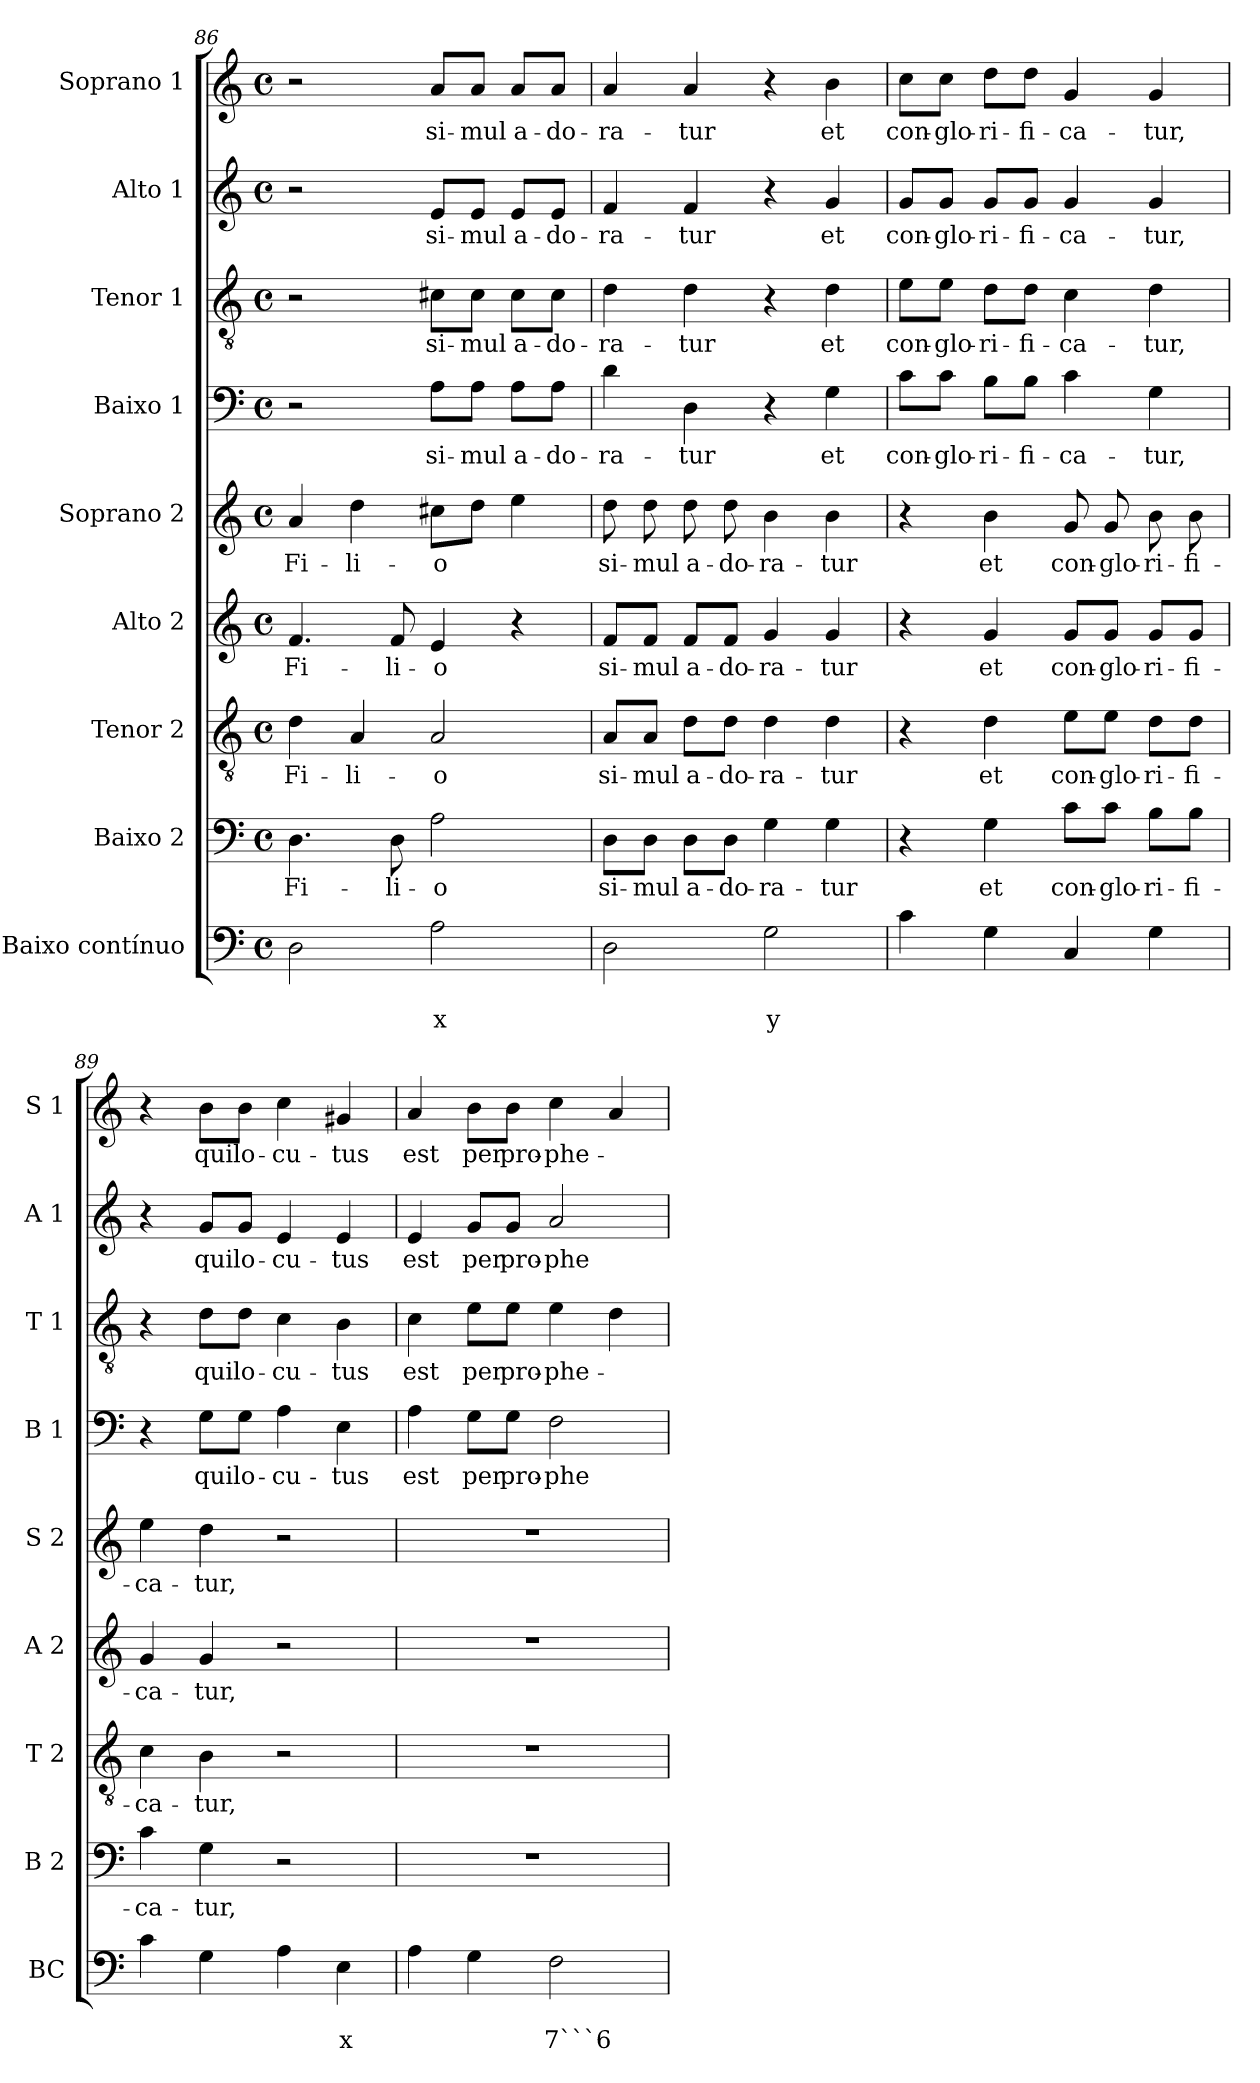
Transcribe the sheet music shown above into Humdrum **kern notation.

**kern	**text	**text	**kern	**text	**kern	**text	**kern	**text	**kern	**text	**kern	**text	**kern	**text	**kern	**text	**kern	**text
*part9	*part9	*part9	*part8	*part8	*part7	*part7	*part6	*part6	*part5	*part5	*part4	*part4	*part3	*part3	*part2	*part2	*part1	*part1
*staff9	*staff9	*staff9	*staff8	*staff8	*staff7	*staff7	*staff6	*staff6	*staff5	*staff5	*staff4	*staff4	*staff3	*staff3	*staff2	*staff2	*staff1	*staff1
*I"Baixo contínuo	*	*	*I"Baixo 2	*	*I"Tenor 2	*	*I"Alto 2	*	*I"Soprano 2	*	*I"Baixo 1	*	*I"Tenor 1	*	*I"Alto 1	*	*I"Soprano 1	*
*I'BC	*	*	*I'B 2	*	*I'T 2	*	*I'A 2	*	*I'S 2	*	*I'B 1	*	*I'T 1	*	*I'A 1	*	*I'S 1	*
*clefF4	*	*	*clefF4	*	*clefGv2	*	*clefG2	*	*clefG2	*	*clefF4	*	*clefGv2	*	*clefG2	*	*clefG2	*
*k[]	*	*	*k[]	*	*k[]	*	*k[]	*	*k[]	*	*k[]	*	*k[]	*	*k[]	*	*k[]	*
*C:	*	*	*C:	*	*C:	*	*C:	*	*C:	*	*C:	*	*C:	*	*C:	*	*C:	*
*M4/4	*	*	*M4/4	*	*M4/4	*	*M4/4	*	*M4/4	*	*M4/4	*	*M4/4	*	*M4/4	*	*M4/4	*
*met(c)	*	*	*met(c)	*	*met(c)	*	*met(c)	*	*met(c)	*	*met(c)	*	*met(c)	*	*met(c)	*	*met(c)	*
=86	=86	=86	=86	=86	=86	=86	=86	=86	=86	=86	=86	=86	=86	=86	=86	=86	=86	=86
!	!	!	!	!LO:LY:b	!	!LO:LY:b	!	!LO:LY:b	!	!LO:LY:b	!	!	!	!	!	!	!	!
2D\	.	.	4.D\	Fi-	4d\	Fi-	4.f/	Fi-	4a/	Fi-	2r	.	2r	.	2r	.	2r	.
!	!	!	!	!	!	!LO:LY:b	!	!	!	!LO:LY:b	!	!	!	!	!	!	!	!
.	.	.	.	.	4A/	-li-	.	.	4dd\	-li-	.	.	.	.	.	.	.	.
!	!	!	!	!LO:LY:b	!	!	!	!LO:LY:b	!	!	!	!	!	!	!	!	!	!
.	.	.	8D\	-li-	.	.	8f/	-li-	.	.	.	.	.	.	.	.	.	.
!	!	!LO:LY:b	!	!LO:LY:b	!	!LO:LY:b	!	!LO:LY:b	!	!LO:LY:b	!	!LO:LY:b	!	!LO:LY:b	!	!LO:LY:b	!	!LO:LY:b
2A\	.	x	2A\	-o	2A/	-o	4e/	-o	8cc#X\L	-o	8A\L	si-	8c#X\L	si-	8e/L	si-	8a/L	si-
!	!	!	!	!	!	!	!	!	!	!	!	!LO:LY:b	!	!LO:LY:b	!	!LO:LY:b	!	!LO:LY:b
.	.	.	.	.	.	.	.	.	8dd\J	.	8A\J	-mul	8c#\J	-mul	8e/J	-mul	8a/J	-mul
!	!	!	!	!	!	!	!	!	!	!	!	!LO:LY:b	!	!LO:LY:b	!	!LO:LY:b	!	!LO:LY:b
.	.	.	.	.	.	.	4r	.	4ee\	.	8A\L	a-	8c#\L	a-	8e/L	a-	8a/L	a-
!	!	!	!	!	!	!	!	!	!	!	!	!LO:LY:b	!	!LO:LY:b	!	!LO:LY:b	!	!LO:LY:b
.	.	.	.	.	.	.	.	.	.	.	8A\J	-do-	8c#\J	-do-	8e/J	-do-	8a/J	-do-
!!LO:PB:g=z
=87	=87	=87	=87	=87	=87	=87	=87	=87	=87	=87	=87	=87	=87	=87	=87	=87	=87	=87
!	!	!	!	!LO:LY:b	!	!LO:LY:b	!	!LO:LY:b	!	!LO:LY:b	!	!LO:LY:b	!	!LO:LY:b	!	!LO:LY:b	!	!LO:LY:b
2D\	.	.	8D\L	si-	8A/L	si-	8f/L	si-	8dd\	si-	4d\	-ra-	4d\	-ra-	4f/	-ra-	4a/	-ra-
!	!	!	!	!LO:LY:b	!	!LO:LY:b	!	!LO:LY:b	!	!LO:LY:b	!	!	!	!	!	!	!	!
.	.	.	8D\J	-mul	8A/J	-mul	8f/J	-mul	8dd\	-mul	.	.	.	.	.	.	.	.
!	!	!	!	!LO:LY:b	!	!LO:LY:b	!	!LO:LY:b	!	!LO:LY:b	!	!LO:LY:b	!	!LO:LY:b	!	!LO:LY:b	!	!LO:LY:b
.	.	.	8D\L	a-	8d\L	a-	8f/L	a-	8dd\	a-	4D\	-tur	4d\	-tur	4f/	-tur	4a/	-tur
!	!	!	!	!LO:LY:b	!	!LO:LY:b	!	!LO:LY:b	!	!LO:LY:b	!	!	!	!	!	!	!	!
.	.	.	8D\J	-do-	8d\J	-do-	8f/J	-do-	8dd\	-do-	.	.	.	.	.	.	.	.
!	!	!LO:LY:b	!	!LO:LY:b	!	!LO:LY:b	!	!LO:LY:b	!	!LO:LY:b	!	!	!	!	!	!	!	!
2G\	.	y	4G\	-ra-	4d\	-ra-	4g/	-ra-	4b\	-ra-	4r	.	4r	.	4r	.	4r	.
!	!	!	!	!LO:LY:b	!	!LO:LY:b	!	!LO:LY:b	!	!LO:LY:b	!	!LO:LY:b	!	!LO:LY:b	!	!LO:LY:b	!	!LO:LY:b
.	.	.	4G\	-tur	4d\	-tur	4g/	-tur	4b\	-tur	4G\	et	4d\	et	4g/	et	4b\	et
=88	=88	=88	=88	=88	=88	=88	=88	=88	=88	=88	=88	=88	=88	=88	=88	=88	=88	=88
!	!	!	!	!	!	!	!	!	!	!	!	!LO:LY:b	!	!LO:LY:b	!	!LO:LY:b	!	!LO:LY:b
4c\	.	.	4r	.	4r	.	4r	.	4r	.	8c\L	con-	8e\L	con-	8g/L	con-	8cc\L	con-
!	!	!	!	!	!	!	!	!	!	!	!	!LO:LY:b	!	!LO:LY:b	!	!LO:LY:b	!	!LO:LY:b
.	.	.	.	.	.	.	.	.	.	.	8c\J	-glo-	8e\J	-glo-	8g/J	-glo-	8cc\J	-glo-
!	!	!	!	!LO:LY:b	!	!LO:LY:b	!	!LO:LY:b	!	!LO:LY:b	!	!LO:LY:b	!	!LO:LY:b	!	!LO:LY:b	!	!LO:LY:b
4G\	.	.	4G\	et	4d\	et	4g/	et	4b\	et	8B\L	-ri-	8d\L	-ri-	8g/L	-ri-	8dd\L	-ri-
!	!	!	!	!	!	!	!	!	!	!	!	!LO:LY:b	!	!LO:LY:b	!	!LO:LY:b	!	!LO:LY:b
.	.	.	.	.	.	.	.	.	.	.	8B\J	-fi-	8d\J	-fi-	8g/J	-fi-	8dd\J	-fi-
!	!	!	!	!LO:LY:b	!	!LO:LY:b	!	!LO:LY:b	!	!LO:LY:b	!	!LO:LY:b	!	!LO:LY:b	!	!LO:LY:b	!	!LO:LY:b
4C/	.	.	8c\L	con-	8e\L	con-	8g/L	con-	8g/	con-	4c\	-ca-	4c\	-ca-	4g/	-ca-	4g/	-ca-
!	!	!	!	!LO:LY:b	!	!LO:LY:b	!	!LO:LY:b	!	!LO:LY:b	!	!	!	!	!	!	!	!
.	.	.	8c\J	-glo-	8e\J	-glo-	8g/J	-glo-	8g/	-glo-	.	.	.	.	.	.	.	.
!	!	!	!	!LO:LY:b	!	!LO:LY:b	!	!LO:LY:b	!	!LO:LY:b	!	!LO:LY:b	!	!LO:LY:b	!	!LO:LY:b	!	!LO:LY:b
4G\	.	.	8B\L	-ri-	8d\L	-ri-	8g/L	-ri-	8b\	-ri-	4G\	-tur,	4d\	-tur,	4g/	-tur,	4g/	-tur,
!	!	!	!	!LO:LY:b	!	!LO:LY:b	!	!LO:LY:b	!	!LO:LY:b	!	!	!	!	!	!	!	!
.	.	.	8B\J	-fi-	8d\J	-fi-	8g/J	-fi-	8b\	-fi-	.	.	.	.	.	.	.	.
=89	=89	=89	=89	=89	=89	=89	=89	=89	=89	=89	=89	=89	=89	=89	=89	=89	=89	=89
!	!	!	!	!LO:LY:b	!	!LO:LY:b	!	!LO:LY:b	!	!LO:LY:b	!	!	!	!	!	!	!	!
4c\	.	.	4c\	-ca-	4c\	-ca-	4g/	-ca-	4ee\	-ca-	4r	.	4r	.	4r	.	4r	.
!	!	!	!	!LO:LY:b	!	!LO:LY:b	!	!LO:LY:b	!	!LO:LY:b	!	!LO:LY:b	!	!LO:LY:b	!	!LO:LY:b	!	!LO:LY:b
4G\	.	.	4G\	-tur,	4B\	-tur,	4g/	-tur,	4dd\	-tur,	8G\L	qui	8d\L	qui	8g/L	qui	8b\L	qui
!	!	!	!	!	!	!	!	!	!	!	!	!LO:LY:b	!	!LO:LY:b	!	!LO:LY:b	!	!LO:LY:b
.	.	.	.	.	.	.	.	.	.	.	8G\J	lo-	8d\J	lo-	8g/J	lo-	8b\J	lo-
!	!	!	!	!	!	!	!	!	!	!	!	!LO:LY:b	!	!LO:LY:b	!	!LO:LY:b	!	!LO:LY:b
4A\	.	.	2r	.	2r	.	2r	.	2r	.	4A\	-cu-	4c\	-cu-	4e/	-cu-	4cc\	-cu-
!	!	!LO:LY:b	!	!	!	!	!	!	!	!	!	!LO:LY:b	!	!LO:LY:b	!	!LO:LY:b	!	!LO:LY:b
4E\	.	x	.	.	.	.	.	.	.	.	4E\	-tus	4B\	-tus	4e/	-tus	4g#X/	-tus
=90	=90	=90	=90	=90	=90	=90	=90	=90	=90	=90	=90	=90	=90	=90	=90	=90	=90	=90
!	!	!	!	!	!	!	!	!	!	!	!	!LO:LY:b	!	!LO:LY:b	!	!LO:LY:b	!	!LO:LY:b
4A\	.	.	1r	.	1r	.	1r	.	1r	.	4A\	est	4c\	est	4e/	est	4a/	est
!	!	!	!	!	!	!	!	!	!	!	!	!LO:LY:b	!	!LO:LY:b	!	!LO:LY:b	!	!LO:LY:b
4G\	.	.	.	.	.	.	.	.	.	.	8G\L	per	8e\L	per	8g/L	per	8b\L	per
!	!	!	!	!	!	!	!	!	!	!	!	!LO:LY:b	!	!LO:LY:b	!	!LO:LY:b	!	!LO:LY:b
.	.	.	.	.	.	.	.	.	.	.	8G\J	pro-	8e\J	pro-	8g/J	pro-	8b\J	pro-
!	!	!LO:LY:b	!	!	!	!	!	!	!	!	!	!LO:LY:b	!	!LO:LY:b	!	!LO:LY:b	!	!LO:LY:b
2F\	.	7```6	.	.	.	.	.	.	.	.	2F\	-phe-	4e\	-phe-	2a/	-phe-	4cc\	-phe-
.	.	.	.	.	.	.	.	.	.	.	.	.	4d\	.	.	.	4a/	.
=	=	=	=	=	=	=	=	=	=	=	=	=	=	=	=	=	=	=
*-	*-	*-	*-	*-	*-	*-	*-	*-	*-	*-	*-	*-	*-	*-	*-	*-	*-	*-
